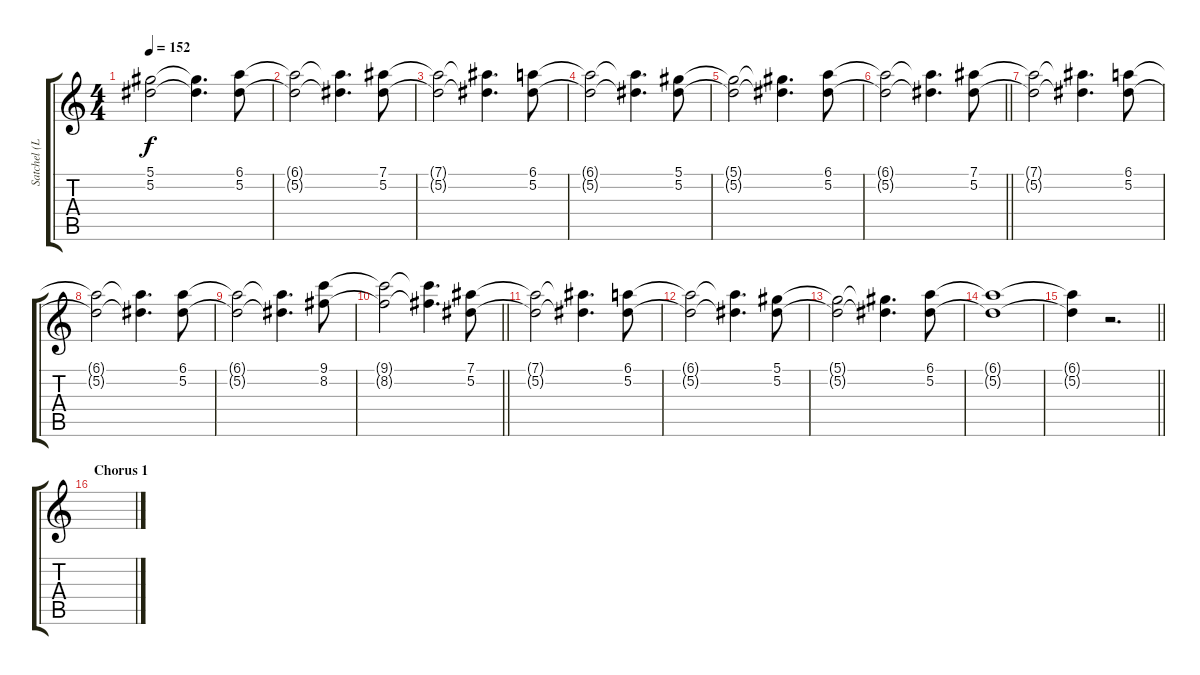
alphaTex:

\track ("Satchel (Lead 1)" "Satchel (L") {instrument distortionguitar}
\staff {score tabs}
\tuning (Eb4 Bb3 Gb3 Db3 Ab2 Eb2) {hide}
\ts (4 4)
\tempo 152
\clef g2
\ks c
(5.1{t} 5.2{t}).2{dy f} (5.1{t} 5.2{t}).4{d} (6.1 5.2).8 |
(6.1{t} 5.2{t}).2 (6.1{t} 5.2{t}).4{d} (7.1 5.2).8 |
(7.1{t} 5.2{t}).2 (7.1{t} 5.2{t}).4{d} (6.1 5.2).8 |
(6.1{t} 5.2{t}).2 (6.1{t} 5.2{t}).4{d} (5.1 5.2).8 |
(5.1{t} 5.2{t}).2 (5.1{t} 5.2{t}).4{d} (6.1 5.2).8 |
\barLineRight lightlight
(6.1{t} 5.2{t}).2 (6.1{t} 5.2{t}).4{d} (7.1 5.2).8 |
\section ("" "")
(7.1{t} 5.2{t}).2 (7.1{t} 5.2{t}).4{d} (6.1 5.2).8 |
(6.1{t} 5.2{t}).2 (6.1{t} 5.2{t}).4{d} (6.1 5.2).8 |
(6.1{t} 5.2{t}).2 (6.1{t} 5.2{t}).4{d} (9.1 8.2).8 |
\barLineRight lightlight
(9.1{t} 8.2{t}).2 (9.1{t} 8.2{t}).4{d} (7.1 5.2).8 |
(7.1{t} 5.2{t}).2 (7.1{t} 5.2{t}).4{d} (6.1 5.2).8 |
(6.1{t} 5.2{t}).2 (6.1{t} 5.2{t}).4{d} (5.1 5.2).8 |
(5.1{t} 5.2{t}).2 (5.1{t} 5.2{t}).4{d} (6.1 5.2).8 |
(6.1{t} 5.2{t}).1 |
\barLineRight lightlight
(6.1{t} 5.2{t}).4 r.2{d instrument distortionguitar} |
\section ("" "Chorus 1")
